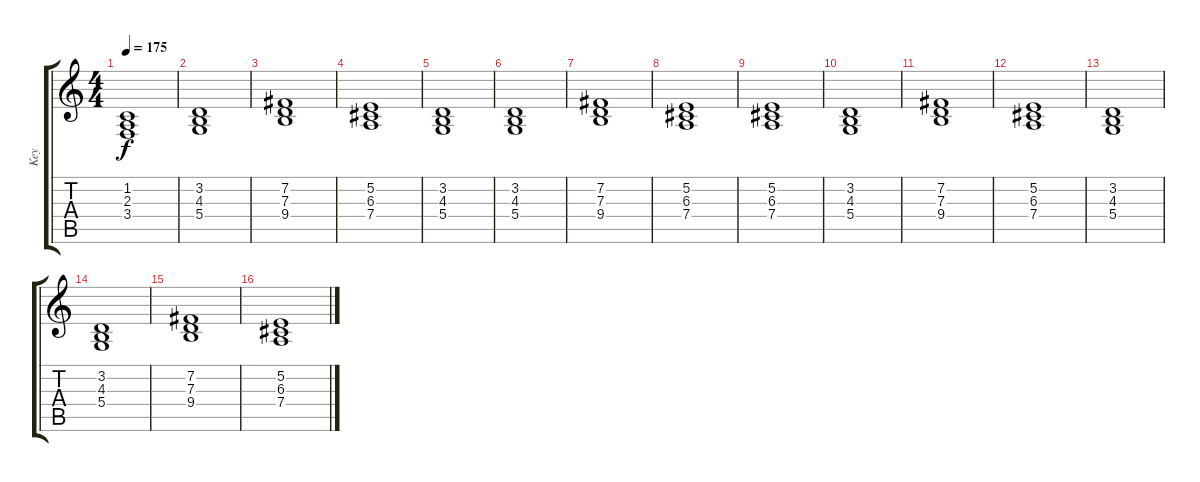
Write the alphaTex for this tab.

\track ("Key" "Key") {instrument stringensemble1}
\staff {score tabs}
\tuning (E4 B3 G3 D3 A2 D2) {hide}
\ts (4 4)
\tempo 175
\clef g2
\ks c
(1.2 2.3 3.4).1{dy f} |
(3.2 4.3 5.4).1 |
(7.2 7.3 9.4).1 |
(5.2 6.3 7.4).1 |
(3.2 4.3 5.4).1 |
(3.2 4.3 5.4).1 |
(7.2 7.3 9.4).1 |
(5.2 6.3 7.4).1 |
(5.2 6.3 7.4).1 |
(3.2 4.3 5.4).1 |
(7.2 7.3 9.4).1 |
(5.2 6.3 7.4).1 |
(3.2 4.3 5.4).1 |
(3.2 4.3 5.4).1 |
(7.2 7.3 9.4).1 |
(5.2 6.3 7.4).1
